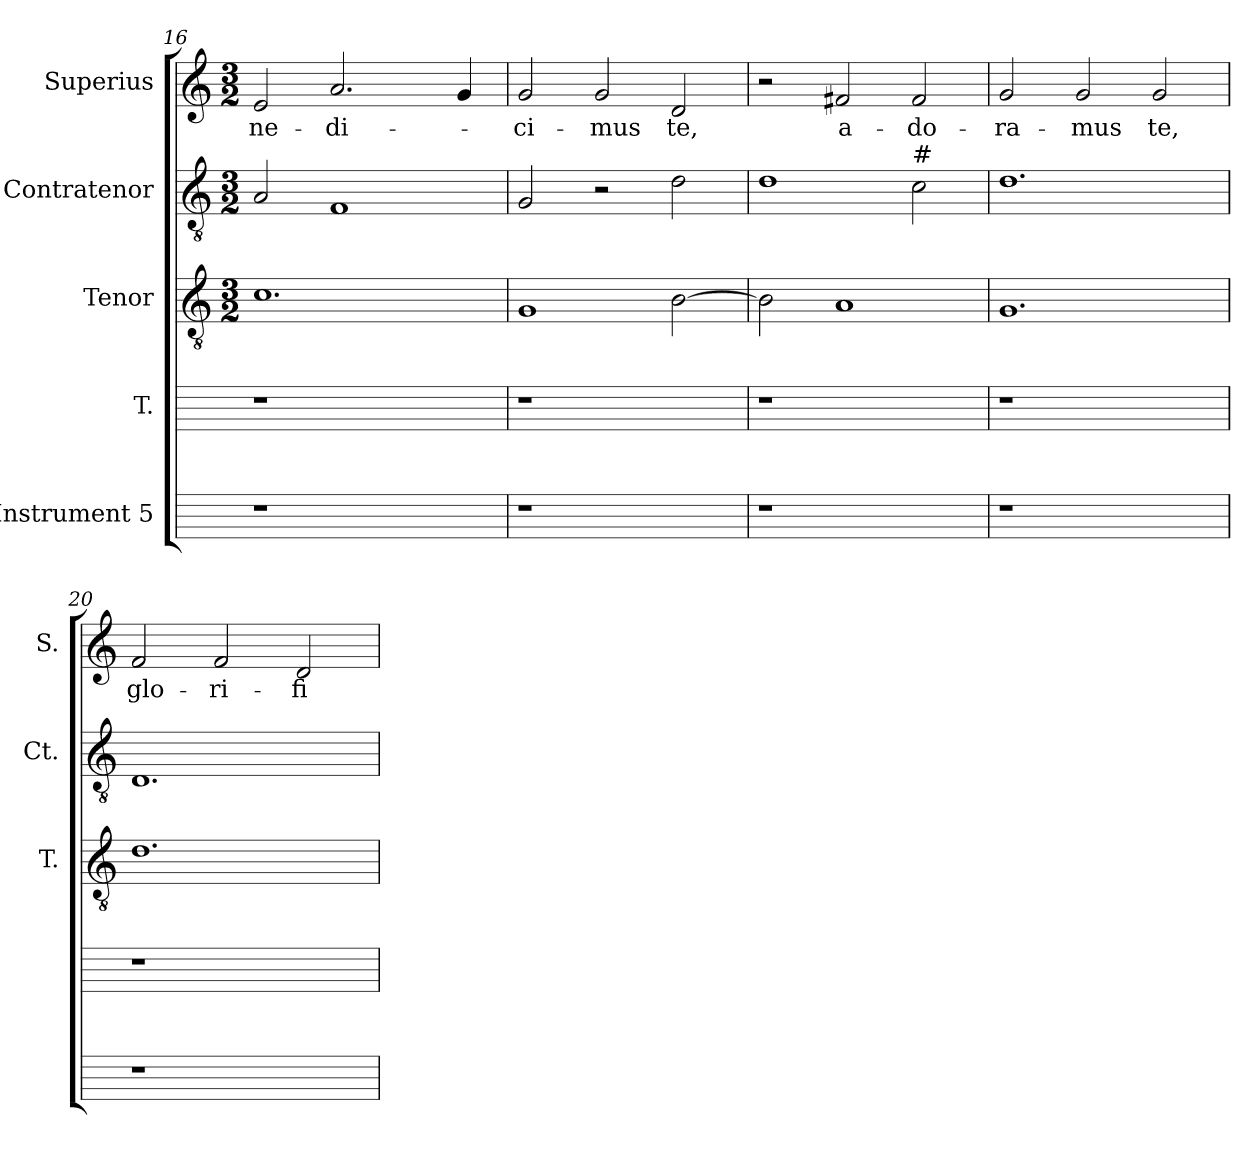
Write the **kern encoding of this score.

**kern	**kern	**kern	**kern	**kern	**text
*part5	*part4	*part3	*part2	*part1	*part1
*staff5	*staff4	*staff3	*staff2	*staff1	*staff1
*I"Instrument 5	*I"T.	*I"Tenor	*I"Contratenor	*I"Superius	*
*	*	*I'T.	*I'Ct.	*I'S.	*
*	*	*clefGv2	*clefGv2	*clefG2	*
*	*	*M3/2	*M3/2	*M3/2	*
=16	=16	=16	=16	=16	=16
!	!	!	!	!	!LO:LY:b:cj
1r	1r	1.c	2A/	2e/	-ne-
!	!	!	!	!	!LO:LY:b:cj
.	.	.	1F	2.a/	-di-
2ryy	2ryy	.	.	.	.
.	.	.	.	4g/	.
=17	=17	=17	=17	=17	=17
!	!	!	!	!	!LO:LY:b:cj
1r	1r	1G	2G/	2g/	-ci-
!	!	!	!	!	!LO:LY:b:cj
.	.	.	2r	2g/	-mus
!	!	!	!	!	!LO:LY:b:cj
2ryy	2ryy	[>2B\	2d\	2d/	te,
=18	=18	=18	=18	=18	=18
1r	1r	2B\]	1d	2r	.
!	!	!	!	!	!LO:LY:b:cj
.	.	1A	.	2f#X/	a-
!	!	!	!LO:TX:a:t=#	!	!
!	!	!	!	!	!LO:LY:b:cj
2ryy	2ryy	.	2c\	2f#/	-do-
!!LO:LB:g=z
=19	=19	=19	=19	=19	=19
!	!	!	!	!	!LO:LY:b:cj
1r	1r	1.G	1.d	2g/	-ra-
!	!	!	!	!	!LO:LY:b:cj
.	.	.	.	2g/	-mus
!	!	!	!	!	!LO:LY:b:cj
2ryy	2ryy	.	.	2g/	te,
=20	=20	=20	=20	=20	=20
!	!	!	!	!	!LO:LY:b:cj
1r	1r	1.d	1.D	2f/	glo-
!	!	!	!	!	!LO:LY:b:cj
.	.	.	.	2f/	-ri-
!	!	!	!	!	!LO:LY:b:cj
2ryy	2ryy	.	.	2d/	-fi-
=	=	=	=	=	=
*-	*-	*-	*-	*-	*-
